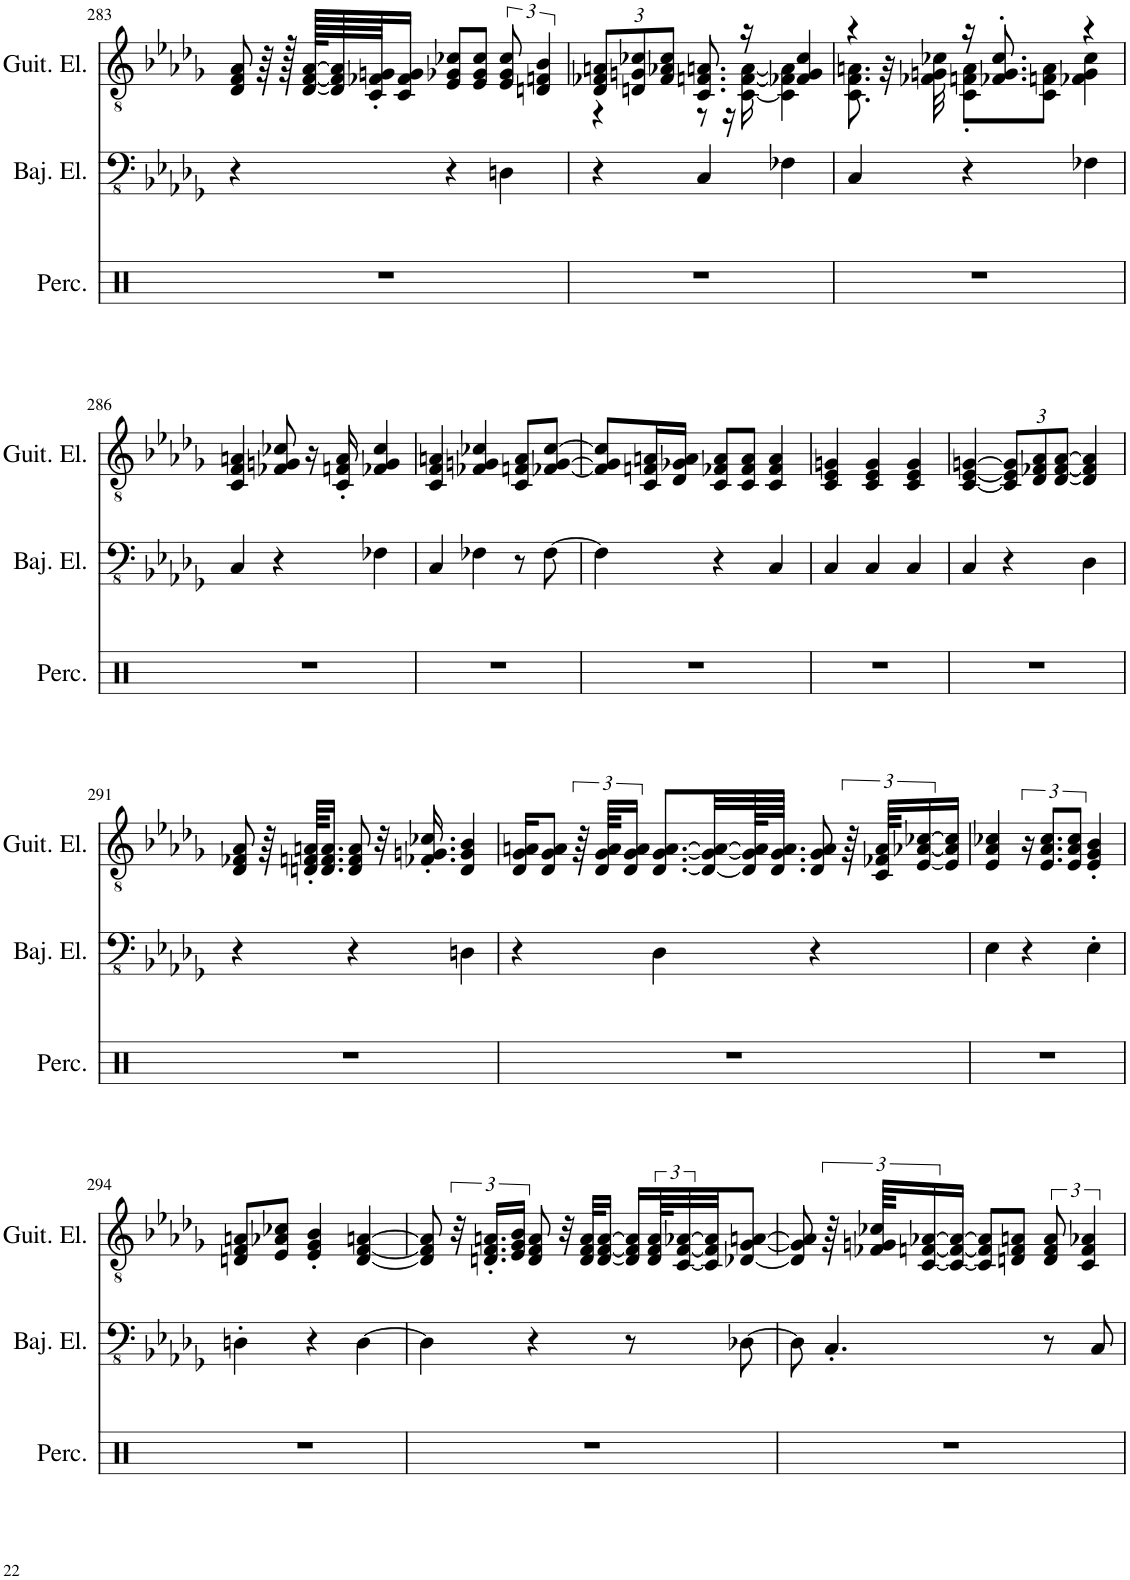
**kern	**kern	**kern
*part3	*part2	*part1
*staff3	*staff2	*staff1
*I"Set de percusión	*I"Bajo eléctrico	*I"Guitarra eléctrica
*I'Perc.	*I'Baj. El.	*I'Guit. El.
!!LO:PB:g=z
*clefX	*clefFv4	*clefGv2
*k[]	*k[b-e-a-d-g-]	*k[b-e-a-d-g-]
*M3/4	*M3/4	*M3/4
=283	=283	=283
2.r	4r	8D-/ 8F/ 8A-/
.	.	64r
.	.	128r
.	.	[128D-/ [128F/ [128A-/KLLLL
.	.	64D-/] 64F/] 64A-/]
.	.	64C/' 64F-X/' 64Gn/'JJ
.	.	16C/ 16F-/ 16G/JJ
.	4r	8E-/ 8G-X/ 8c-X/L
.	.	8E-/ 8G-/ 8c-/J
.	4DDn\	12E-/ 12G-/ 12c-/
.	.	6Dn/ 6Fn/ 6B-/
=284	=284	=284
*	*	*Xbrackettup
*	*	*^
2.r	4r	12D-/ 12F-X/ 12An/L	4r
.	.	12Dn/ 12Gn/ 12c-X/	.
.	.	12F-/ 12A-X/ 12c-/J	.
.	4CC/	8.C/ 8.Fn/ 8.An/	8r
.	.	.	16r
.	.	16r	[16C\ [16F\ [16A\
.	4FF-X\	4F-X/ 4G/ 4c-/	4C\] 4F\] 4A\]
=285	=285	=285	=285
2.r	4CC/	4r	8.C\ 8.F\ 8.An\
.	.	.	32r
.	.	.	32F-X\ 32Gn\ 32c-X\
.	4r	16r	8C\' 8Fn\' 8A\'L
.	.	8.F-X/' 8.G/' 8.c-/'	.
.	.	.	8C\ 8Fn\ 8A\J
.	4FF-X\	4r	4F-X\ 4G\ 4c-\
*	*	*v	*v
!!LO:LB:g=z
=286	=286	=286
2.r	4CC/	4C/ 4F/ 4An/
.	4r	8F-X/ 8Gn/ 8c-X/
.	.	16r
.	.	16C/' 16Fn/' 16A/'
.	4FF-X\	4F-X/ 4G/ 4c-/
=287	=287	=287
2.r	4CC/	4C/ 4F/ 4An/
.	4FF-X\	4F-X/ 4Gn/ 4c-X/
.	8r	8C/ 8Fn/ 8A/L
.	[8FF-\	[8F-X/ [8G/ [8c-/J
=288	=288	=288
2.r	4FF-\]	8F-/] 8G/] 8c-/]L
.	.	16C/ 16Fn/ 16An/L
.	.	16D-/ 16G-X/ 16A/JJ
.	4r	8C/ 8F-X/ 8A/L
.	.	8C/ 8F-/ 8A/J
.	4CC/	4C/ 4F-/ 4A/
=289	=289	=289
2.r	4CC/	4C/ 4E-/ 4Gn/
.	4CC/	4C/ 4E-/ 4G/
.	4CC/	4C/ 4E-/ 4G/
=290	=290	=290
2.r	4CC/	[4C/ [4E-/ [4Gn/
.	4r	12C/] 12E-/] 12G/]L
.	.	12D-/ 12F-X/ 12A-/
.	.	[12D-/ [12F-/ [12A-/J
.	4DD-\	4D-/] 4F-/] 4A-/]
!!LO:LB:g=z
=291	=291	=291
2.r	4r	8D-/ 8F-X/ 8A-/
.	.	64r
.	.	64Dn/' 64Fn/' 64An/'KKLL
.	.	16.D/ 16.F/ 16.A/JJ
.	4r	8D/ 8F/ 8A/
.	.	32r
.	.	16.F-X/' 16.Gn/' 16.c-X/'
.	4DDn\	4D/ 4G/ 4B-/
=292	=292	=292
2.r	4r	16D-/ 16G-/ 16An/KL
.	.	8D-/ 8G-/ 8A/J
*	*	*brackettup
.	.	96r
.	.	96D-/ 96G-/ 96A/KKLL
.	.	24D-/ 24G-/ 24A/JJ
.	4DD-\	[8.D-/ [8.G-/ [8.A/L
.	.	32D-/_ 32G-/_ 32A/_LL
.	.	128D-/] 128G-/] 128A/]KL
.	.	64.D-/ 64.G-/ 64.A/JJJJ
.	4r	8D-/ 8G-/ 8A/
.	.	96r
.	.	96C/ 96F-X/ 96A/KKLL
.	.	[24E-/ [24A-X/ [24c-X/
.	.	16E-/] 16A-/] 16c-/]JJ
=293	=293	=293
2.r	4EE-\	4E-/ 4A-/ 4c-X/
.	4r	24r
.	.	12.E-/ 12.A-/ 12.c-/L
.	.	12E-/ 12A-/ 12c-/J
.	4EE-'\	4E-/' 4G-/' 4B-/'
!!LO:LB:g=z
=294	=294	=294
2.r	4DDn'\	8Dn/ 8F/ 8An/L
.	.	8E-/ 8A-X/ 8c-X/J
.	4r	4E-/' 4G-/' 4B-/'
.	[4DD\	[4D/ [4F/ [4An/
=295	=295	=295
2.r	4DD\]	8D/] 8F/] 8A/]
.	.	48r
.	.	24.Dn/' 24.F/' 24.An/'LL
.	.	24E-/ 24G-/ 24B-/JJ
.	4r	8D/ 8F/ 8A/
.	.	32r
.	.	32D/ 32F/ 32A/KLL
.	.	[16D/ [16F/ [16A/JJ
.	8r	16D/] 16F/] 16A/]LL
.	.	96D/ 96F/ 96A/KL
.	.	[48C/ [48F/ [48A-X/
.	.	32C/] 32F/] 32A-/]JJ
.	[8DD-X\	[8D-X/ [8G-/ [8An/J
=296	=296	=296
2.r	8DD-\]	8D-/] 8G-/] 8A/]
.	4.CC'/	96r
.	.	96F-X/ 96Gn/ 96c-X/KKLL
.	.	[24C/ [24Fn/ [24A-X/
.	.	16C/_ 16F/_ 16A-/_JJ
.	.	8C/] 8F/] 8A-/]L
.	.	8Dn/ 8F/ 8An/J
.	8r	12D/ 12F/ 12A/
.	.	6C/ 6F/ 6A-X/
.	8CC/	.
=	=	=
*-	*-	*-
